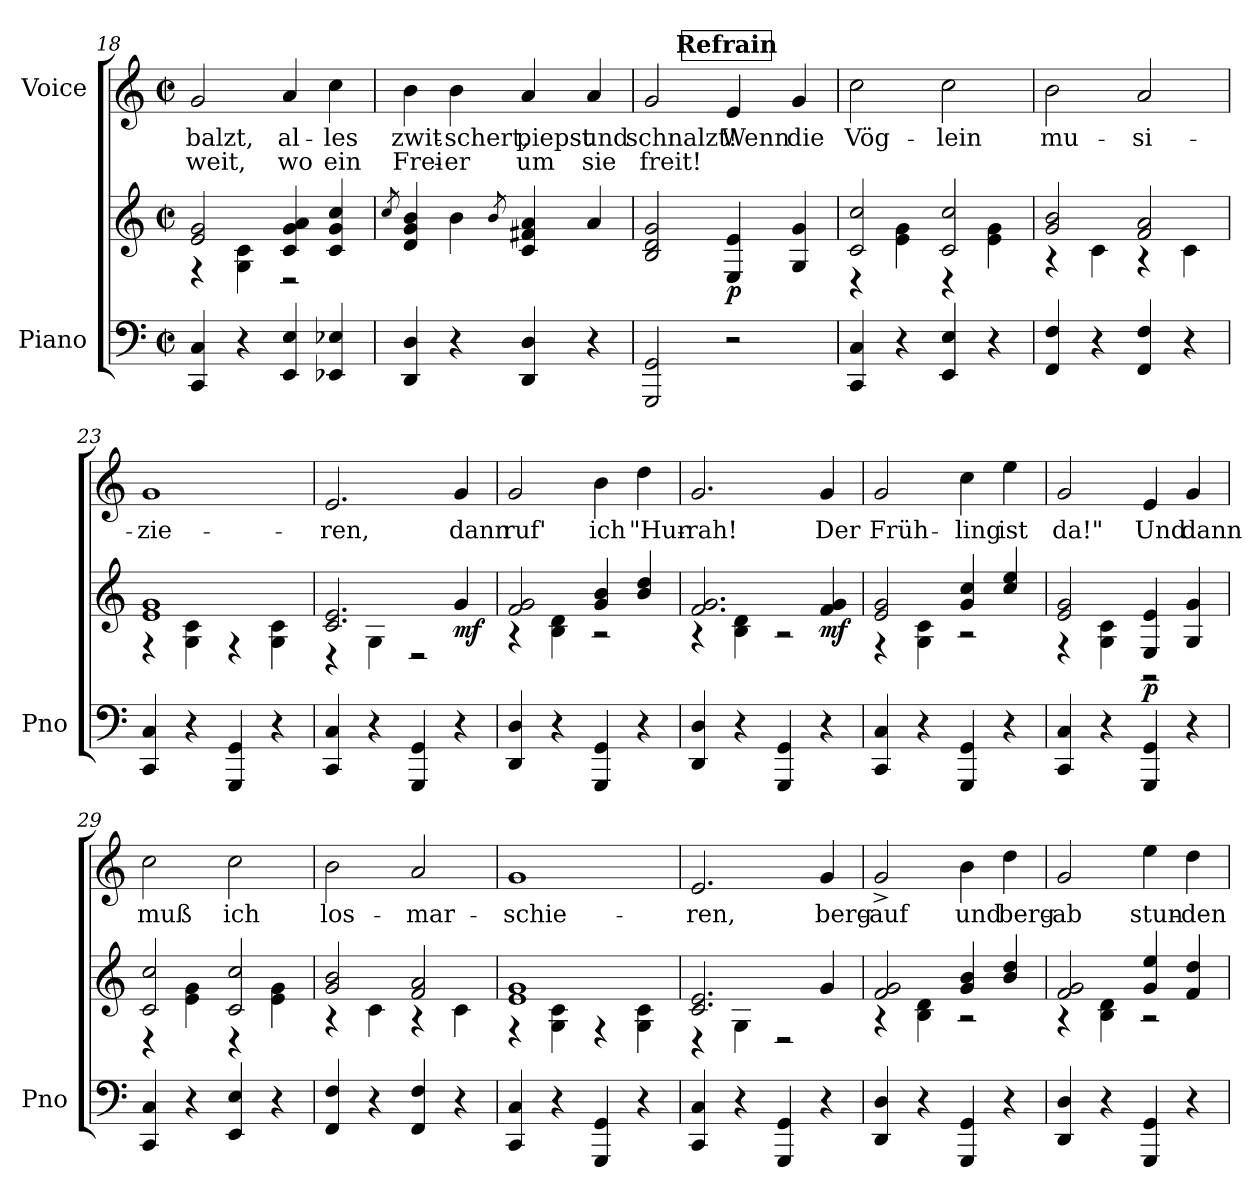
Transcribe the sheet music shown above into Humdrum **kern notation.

**kern	**kern	**dynam	**kern	**text	**text
*part2	*part2	*part2	*part1	*part1	*part1
*staff3	*staff2	*staff2/3	*staff1	*staff1	*staff1
*I"Piano	*	*	*I"Voice	*	*
*I'Pno	*	*	*	*	*
*clefF4	*clefG2	*	*clefG2	*	*
*k[]	*k[]	*	*k[]	*	*
*M2/2	*M2/2	*	*M2/2	*	*
*met(c|)	*met(c|)	*	*met(c|)	*	*
=18	=18	=18	=18	=18	=18
*	*^	*	*	*	*
!	!	!	!	!	!LO:LY:b	!LO:LY:b
4CC/ 4C/	2e/ 2g/	4r	.	2g/	balzt,	weit,
4r	.	4G\ 4c\	.	.	.	.
!	!	!	!	!	!LO:LY:b	!LO:LY:b
4EE/ 4E/	4c/ 4g/ 4a/	2r	.	4a/	al-	wo
!	!	!	!	!	!LO:LY:b	!LO:LY:b
4EE-X/ 4E-X/	4c/ 4g/ 4cc/	.	.	4cc\	-les	ein
*	*v	*v	*	*	*	*
=19	=19	=19	=19	=19	=19
.	8qcc/	.	.	.	.
!	!	!	!	!LO:LY:b	!LO:LY:b
4DD/ 4D/	4d/ 4g/ 4b/	.	4b\	zwit-	Frei-
!	!	!	!	!LO:LY:b	!LO:LY:b
4r	4b\	.	4b\	-schert,	-er
.	8qb/	.	.	.	.
!	!	!	!	!LO:LY:b	!LO:LY:b
4DD/ 4D/	4c/ 4f#X/ 4a/	.	4a/	piepst	um
!	!	!	!	!LO:LY:b	!LO:LY:b
4r	4a/	.	4a/	und	sie
!!LO:REH:place=s1:a:B:fs=14:t=Refrain:qo=2
=20	=20	=20	=20	=20	=20
!	!	!	!	!LO:LY:b	!LO:LY:b
2GGG/ 2GG/	2B/ 2d/ 2g/	.	2g/	schnalzt!	freit!
!	!	!LO:DY:b	!	!LO:LY:b	!
2r	4E/ 4e/	p	4e/	Wenn	.
!	!	!	!	!LO:LY:b	!
.	4G/ 4g/	.	4g/	die	.
=21	=21	=21	=21	=21	=21
*	*^	*	*	*	*
!	!	!	!	!	!LO:LY:b	!
4CC/ 4C/	2c/ 2cc/	4r	.	2cc\	Vög-	.
4r	.	4e\ 4g\	.	.	.	.
!	!	!	!	!	!LO:LY:b	!
4EE/ 4E/	2c/ 2cc/	4r	.	2cc\	-lein	.
4r	.	4e\ 4g\	.	.	.	.
=22	=22	=22	=22	=22	=22	=22
!	!	!	!	!	!LO:LY:b	!
4FF/ 4F/	2g/ 2b/	4r	.	2b\	mu-	.
4r	.	4c\	.	.	.	.
!	!	!	!	!	!LO:LY:b	!
4FF/ 4F/	2f/ 2a/	4r	.	2a/	-si-	.
4r	.	4c\	.	.	.	.
=23	=23	=23	=23	=23	=23	=23
!	!	!	!	!	!LO:LY:b	!
4CC/ 4C/	1e 1g	4r	.	1g	-zie-	.
4r	.	4G\ 4c\	.	.	.	.
4GGG/ 4GG/	.	4r	.	.	.	.
4r	.	4G\ 4c\	.	.	.	.
=24	=24	=24	=24	=24	=24	=24
!	!	!	!	!	!LO:LY:b	!
4CC/ 4C/	2.c/ 2.e/	4r	.	2.e/	-ren,	.
4r	.	4G\	.	.	.	.
4GGG/ 4GG/	.	2r	.	.	.	.
!	!	!	!LO:DY:b	!	!LO:LY:b	!
4r	4g/	.	mf	4g/	dann	.
=25	=25	=25	=25	=25	=25	=25
!	!	!	!	!	!LO:LY:b	!
4DD/ 4D/	2f/ 2g/	4r	.	2g/	ruf'	.
4r	.	4B\ 4d\	.	.	.	.
!	!	!	!	!	!LO:LY:b	!
4GGG/ 4GG/	4g/ 4b/	2r	.	4b\	ich	.
!	!	!	!	!	!LO:LY:b	!
4r	4b/ 4dd/	.	.	4dd\	"Hur-	.
=26	=26	=26	=26	=26	=26	=26
!	!	!	!	!	!LO:LY:b	!
4DD/ 4D/	2.f/ 2.g/	4r	.	2.g/	-rah!	.
4r	.	4B\ 4d\	.	.	.	.
4GGG/ 4GG/	.	2r	.	.	.	.
!	!	!	!LO:DY:b	!	!LO:LY:b	!
4r	4f/ 4g/	.	mf	4g/	Der	.
=27	=27	=27	=27	=27	=27	=27
!	!	!	!	!	!LO:LY:b	!
4CC/ 4C/	2e/ 2g/	4r	.	2g/	Früh-	.
4r	.	4G\ 4c\	.	.	.	.
!	!	!	!	!	!LO:LY:b	!
4GGG/ 4GG/	4g/ 4cc/	2r	.	4cc\	-ling	.
!	!	!	!	!	!LO:LY:b	!
4r	4cc/ 4ee/	.	.	4ee\	ist	.
=28	=28	=28	=28	=28	=28	=28
!	!	!	!	!	!LO:LY:b	!
4CC/ 4C/	2e/ 2g/	4r	.	2g/	da!"	.
4r	.	4G\ 4c\	.	.	.	.
!	!	!	!LO:DY:b	!	!LO:LY:b	!
4GGG/ 4GG/	4E/ 4e/	2r	p	4e/	Und	.
!	!	!	!	!	!LO:LY:b	!
4r	4G/ 4g/	.	.	4g/	dann	.
=29	=29	=29	=29	=29	=29	=29
!	!	!	!	!	!LO:LY:b	!
4CC/ 4C/	2c/ 2cc/	4r	.	2cc\	muß	.
4r	.	4e\ 4g\	.	.	.	.
!	!	!	!	!	!LO:LY:b	!
4EE/ 4E/	2c/ 2cc/	4r	.	2cc\	ich	.
4r	.	4e\ 4g\	.	.	.	.
=30	=30	=30	=30	=30	=30	=30
!	!	!	!	!	!LO:LY:b	!
4FF/ 4F/	2g/ 2b/	4r	.	2b\	los-	.
4r	.	4c\	.	.	.	.
!	!	!	!	!	!LO:LY:b	!
4FF/ 4F/	2f/ 2a/	4r	.	2a/	-mar-	.
4r	.	4c\	.	.	.	.
=31	=31	=31	=31	=31	=31	=31
!	!	!	!	!	!LO:LY:b	!
4CC/ 4C/	1e 1g	4r	.	1g	-schie-	.
4r	.	4G\ 4c\	.	.	.	.
4GGG/ 4GG/	.	4r	.	.	.	.
4r	.	4G\ 4c\	.	.	.	.
=32	=32	=32	=32	=32	=32	=32
!	!	!	!	!	!LO:LY:b	!
4CC/ 4C/	2.c/ 2.e/	4r	.	2.e/	-ren,	.
4r	.	4G\	.	.	.	.
4GGG/ 4GG/	.	2r	.	.	.	.
!	!	!	!	!	!LO:LY:b	!
4r	4g/	.	.	4g/	berg-	.
=33	=33	=33	=33	=33	=33	=33
!	!	!	!	!	!LO:LY:b	!
4DD/ 4D/	2f/ 2g/	4r	.	2g^/	-auf	.
4r	.	4B\ 4d\	.	.	.	.
!	!	!	!	!	!LO:LY:b	!
4GGG/ 4GG/	4g/ 4b/	2r	.	4b\	und	.
!	!	!	!	!	!LO:LY:b	!
4r	4b/ 4dd/	.	.	4dd\	berg-	.
=34	=34	=34	=34	=34	=34	=34
!	!	!	!	!	!LO:LY:b	!
4DD/ 4D/	2f/ 2g/	4r	.	2g/	-ab	.
4r	.	4B\ 4d\	.	.	.	.
!	!	!	!	!	!LO:LY:b	!
4GGG/ 4GG/	4g/ 4ee/	2r	.	4ee\	stun-	.
!	!	!	!	!	!LO:LY:b	!
4r	4f/ 4dd/	.	.	4dd\	-den-	.
*	*v	*v	*	*	*	*
=	=	=	=	=	=
*-	*-	*-	*-	*-	*-
